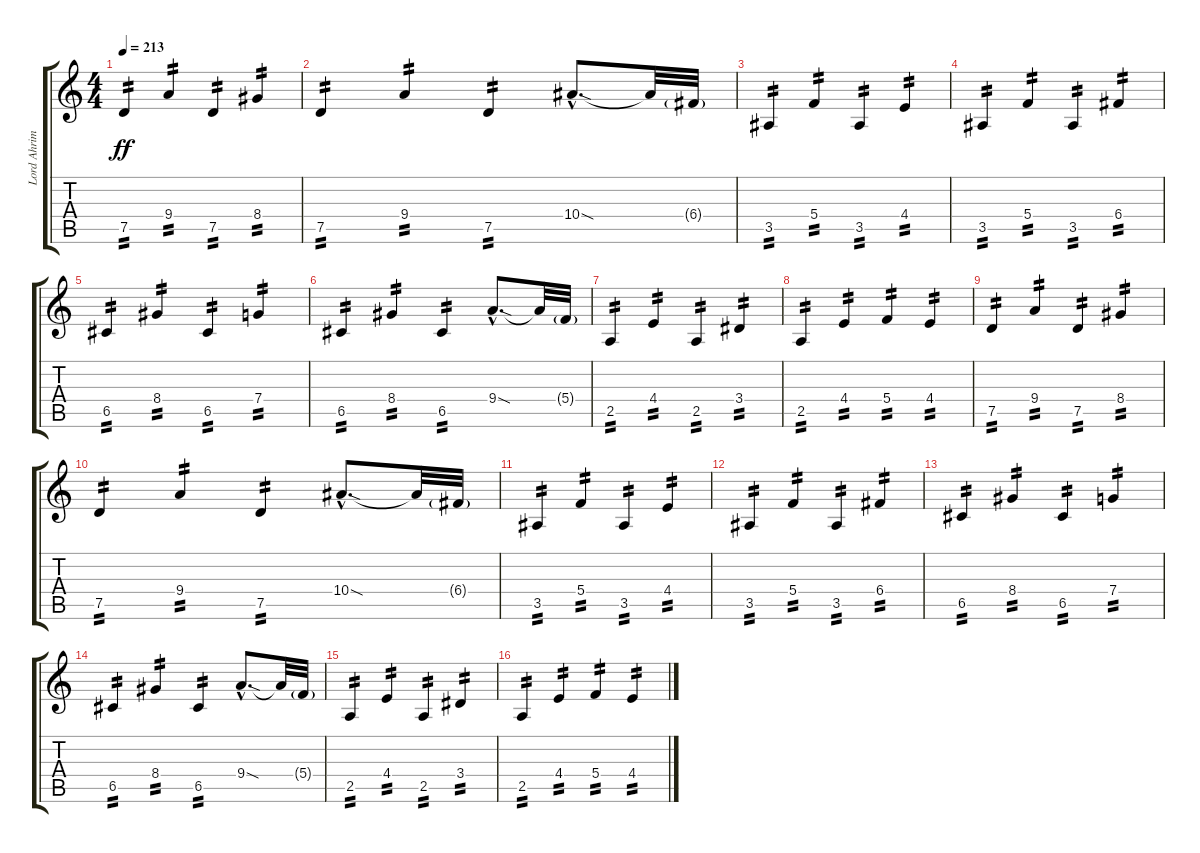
\track ("Lord Ahriman" "Lord Ahrim") {instrument distortionguitar}
\staff {score tabs}
\tuning (D4 A3 F3 C3 G2 D2) {hide}
\ts (4 4)
\tempo 213
\clef g2
\ks c
7.5.4{tp 2 dy ff} 9.4.4{tp 2} 7.5.4{tp 2} 8.4.4{tp 2} |
7.5.4{tp 2} 9.4.4{tp 2} 7.5.4{tp 2} 10.4{sod hac}.8{d} 10.4{t}.32 6.4{g}.32 |
3.5.4{tp 2} 5.4.4{tp 2} 3.5.4{tp 2} 4.4.4{tp 2} |
3.5.4{tp 2} 5.4.4{tp 2} 3.5.4{tp 2} 6.4.4{tp 2} |
6.5.4{tp 2} 8.4.4{tp 2} 6.5.4{tp 2} 7.4.4{tp 2} |
6.5.4{tp 2} 8.4.4{tp 2} 6.5.4{tp 2} 9.4{sod hac}.8{d} 9.4{t}.32 5.4{g}.32 |
2.5.4{tp 2} 4.4.4{tp 2} 2.5.4{tp 2} 3.4.4{tp 2} |
2.5.4{tp 2} 4.4.4{tp 2} 5.4.4{tp 2} 4.4.4{tp 2} |
7.5.4{tp 2} 9.4.4{tp 2} 7.5.4{tp 2} 8.4.4{tp 2} |
7.5.4{tp 2} 9.4.4{tp 2} 7.5.4{tp 2} 10.4{sod hac}.8{d} 10.4{t}.32 6.4{g}.32 |
3.5.4{tp 2} 5.4.4{tp 2} 3.5.4{tp 2} 4.4.4{tp 2} |
3.5.4{tp 2} 5.4.4{tp 2} 3.5.4{tp 2} 6.4.4{tp 2} |
6.5.4{tp 2} 8.4.4{tp 2} 6.5.4{tp 2} 7.4.4{tp 2} |
6.5.4{tp 2} 8.4.4{tp 2} 6.5.4{tp 2} 9.4{sod hac}.8{d} 9.4{t}.32 5.4{g}.32 |
2.5.4{tp 2} 4.4.4{tp 2} 2.5.4{tp 2} 3.4.4{tp 2} |
2.5.4{tp 2} 4.4.4{tp 2} 5.4.4{tp 2} 4.4.4{tp 2}
